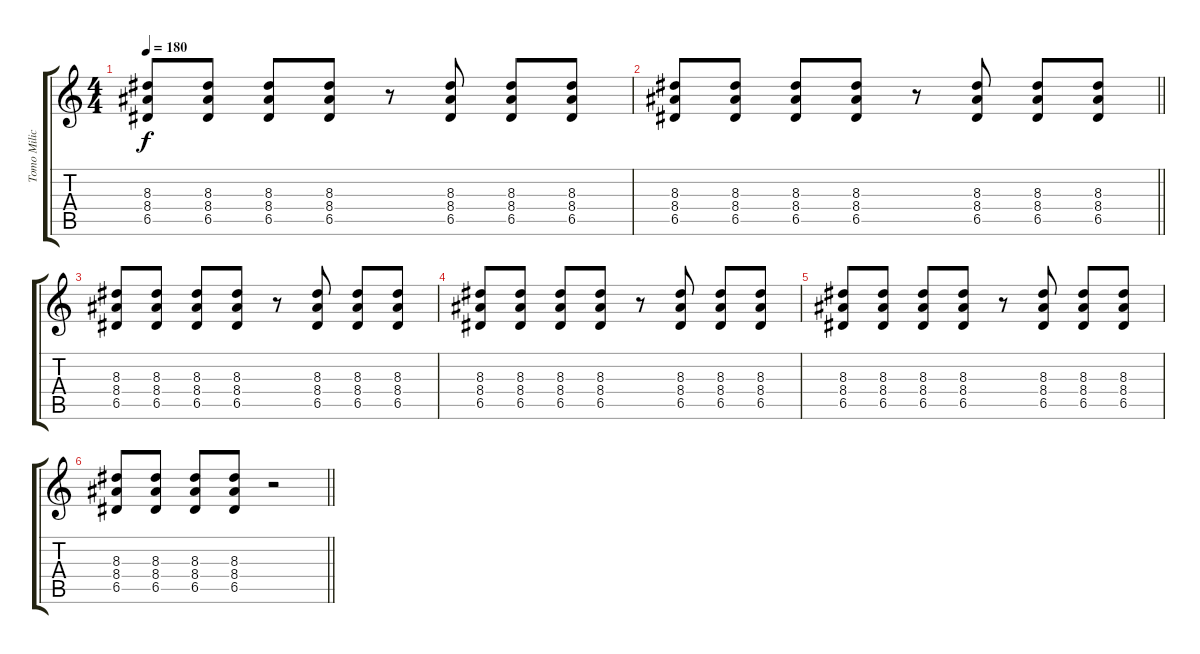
\track ("Tomo Milicevic [Guitar]" "Tomo Milic") {instrument overdrivenguitar}
\staff {score tabs}
\tuning (E4 B3 G3 D3 A2 D2) {hide}
\ts (4 4)
\tempo 180
\clef g2
\ks c
(8.3 8.4 6.5).8{dy f} (8.3 8.4 6.5).8 (8.3 8.4 6.5).8 (8.3 8.4 6.5).8 r.8 (8.3 8.4 6.5).8 (8.3 8.4 6.5).8 (8.3 8.4 6.5).8 |
\barLineRight lightlight
(8.3 8.4 6.5).8 (8.3 8.4 6.5).8 (8.3 8.4 6.5).8 (8.3 8.4 6.5).8 r.8 (8.3 8.4 6.5).8 (8.3 8.4 6.5).8 (8.3 8.4 6.5).8 |
(8.3 8.4 6.5).8 (8.3 8.4 6.5).8 (8.3 8.4 6.5).8 (8.3 8.4 6.5).8 r.8 (8.3 8.4 6.5).8 (8.3 8.4 6.5).8 (8.3 8.4 6.5).8 |
(8.3 8.4 6.5).8 (8.3 8.4 6.5).8 (8.3 8.4 6.5).8 (8.3 8.4 6.5).8 r.8 (8.3 8.4 6.5).8 (8.3 8.4 6.5).8 (8.3 8.4 6.5).8 |
(8.3 8.4 6.5).8 (8.3 8.4 6.5).8 (8.3 8.4 6.5).8 (8.3 8.4 6.5).8 r.8 (8.3 8.4 6.5).8 (8.3 8.4 6.5).8 (8.3 8.4 6.5).8 |
\barLineRight lightlight
(8.3 8.4 6.5).8 (8.3 8.4 6.5).8 (8.3 8.4 6.5).8 (8.3 8.4 6.5).8 r.2
